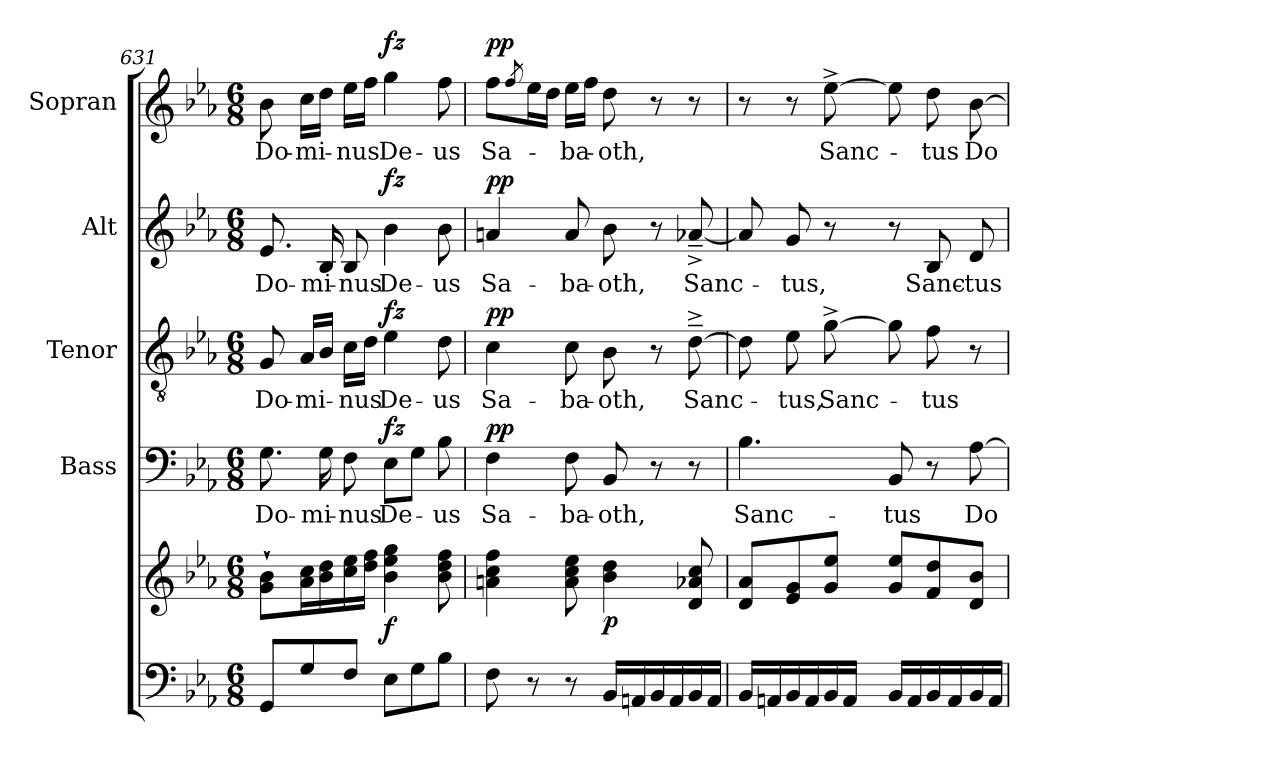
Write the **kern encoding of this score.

**kern	**kern	**dynam	**kern	**text	**dynam	**kern	**text	**dynam	**kern	**text	**dynam	**kern	**text	**dynam
*part5	*part5	*part5	*part4	*part4	*part4	*part3	*part3	*part3	*part2	*part2	*part2	*part1	*part1	*part1
*staff6	*staff5	*staff5/6	*staff4	*staff4	*staff4	*staff3	*staff3	*staff3	*staff2	*staff2	*staff2	*staff1	*staff1	*staff1
*	*	*	*I"Bass	*	*	*I"Tenor	*	*	*I"Alt	*	*	*I"Sopran	*	*
*	*	*	*I'B.	*	*	*I'T.	*	*	*I'A.	*	*	*I'S.	*	*
*clefF4	*clefG2	*	*clefF4	*	*	*clefGv2	*	*	*clefG2	*	*	*clefG2	*	*
*k[b-e-a-]	*k[b-e-a-]	*	*k[b-e-a-]	*	*	*k[b-e-a-]	*	*	*k[b-e-a-]	*	*	*k[b-e-a-]	*	*
*E-:	*E-:	*	*E-:	*	*	*E-:	*	*	*E-:	*	*	*E-:	*	*
*M6/8	*M6/8	*	*M6/8	*	*	*M6/8	*	*	*M6/8	*	*	*M6/8	*	*
=631	=631	=631	=631	=631	=631	=631	=631	=631	=631	=631	=631	=631	=631	=631
!	!	!	!	!LO:LY:b	!	!	!LO:LY:b	!	!	!LO:LY:b	!	!	!LO:LY:b	!
8GG/L	8g\`> 8b-\`>L	.	8.G\	Do-	.	8G/	Do-	.	8.e-/	Do-	.	8b-\	Do-	.
!	!	!	!	!	!	!	!LO:LY:b	!	!	!	!	!	!LO:LY:b	!
8G/	16a-\ 16cc\L	.	.	.	.	16A-/LL	-mi-	.	.	.	.	16cc\LL	-mi-	.
!	!	!	!	!LO:LY:b	!	!	!	!	!	!LO:LY:b	!	!	!	!
.	16b-\ 16dd\	.	16G\	-mi-	.	16B-/JJ	.	.	16B-/	-mi-	.	16dd\JJ	.	.
!	!	!	!	!LO:LY:b	!	!	!LO:LY:b	!	!	!LO:LY:b	!	!	!LO:LY:b	!
8F/J	16cc\ 16ee-\	.	8F\	-nus	.	16c\LL	-nus	.	8B-/	-nus	.	16ee-\LL	-nus	.
.	16dd\ 16ff\JJ	.	.	.	.	16d\JJ	.	.	.	.	.	16ff\JJ	.	.
!	!	!LO:DY:b	!	!LO:LY:b	!LO:DY:a	!	!LO:LY:b	!LO:DY:a	!	!LO:LY:b	!LO:DY:a	!	!LO:LY:b	!LO:DY:a
8E-\L	4b-\ 4ee-\ 4gg\	f	8E-\L	De-	fz	4e-\	De-	fz	4b-\	De-	fz	4gg\	De-	fz
8G\	.	.	8G\J	.	.	.	.	.	.	.	.	.	.	.
!	!	!	!	!LO:LY:b	!	!	!LO:LY:b	!	!	!LO:LY:b	!	!	!LO:LY:b	!
8B-\J	8b-\ 8dd\ 8ff\	.	8B-\	-us	.	8d\	-us	.	8b-\	-us	.	8ff\	-us	.
!!LO:LB:g=z
=632	=632	=632	=632	=632	=632	=632	=632	=632	=632	=632	=632	=632	=632	=632
!	!	!	!	!LO:LY:b	!LO:DY:a	!	!LO:LY:b	!LO:DY:a	!	!LO:LY:b	!LO:DY:a	!	!LO:LY:b	!LO:DY:a
8F\	4an\ 4cc\ 4ff\	.	4F\	Sa-	pp	4c\	Sa-	pp	4an/	Sa-	pp	8ff\L	Sa-	pp
.	.	.	.	.	.	.	.	.	.	.	.	8qff/	.	.
8r	.	.	.	.	.	.	.	.	.	.	.	16ee-\L	.	.
.	.	.	.	.	.	.	.	.	.	.	.	16dd\JJ	.	.
!	!	!	!	!LO:LY:b	!	!	!LO:LY:b	!	!	!LO:LY:b	!	!	!LO:LY:b	!
8r	8a\ 8cc\ 8ee-\	.	8F\	-ba-	.	8c\	-ba-	.	8a/	-ba-	.	16ee-\LL	-ba-	.
.	.	.	.	.	.	.	.	.	.	.	.	16ff\JJ	.	.
!	!	!LO:DY:b	!	!LO:LY:b	!	!	!LO:LY:b	!	!	!LO:LY:b	!	!	!LO:LY:b	!
16BB-/LL	4b-\ 4dd\	p	8BB-/	-oth,	.	8B-\	-oth,	.	8b-\	-oth,	.	8dd\	-oth,	.
16AAn/	.	.	.	.	.	.	.	.	.	.	.	.	.	.
16BB-/	.	.	8r	.	.	8r	.	.	8r	.	.	8r	.	.
16AA/	.	.	.	.	.	.	.	.	.	.	.	.	.	.
!	!	!	!	!	!	!	!LO:LY:b	!	!	!LO:LY:b	!	!	!	!
16BB-/	8d/ 8a-X/ 8cc/	.	8r	.	.	[8d^>~>\	Sanc-	.	[8a-X^<~</	Sanc-	.	8r	.	.
16AA/JJ	.	.	.	.	.	.	.	.	.	.	.	.	.	.
=633	=633	=633	=633	=633	=633	=633	=633	=633	=633	=633	=633	=633	=633	=633
!	!	!	!	!LO:LY:b	!	!	!	!	!	!	!	!	!	!
16BB-/LL	8d/ 8a-/L	.	4.B-\	Sanc-	.	8d\]	.	.	8a-/]	.	.	8r	.	.
16AAn/	.	.	.	.	.	.	.	.	.	.	.	.	.	.
!	!	!	!	!	!	!	!LO:LY:b	!	!	!LO:LY:b	!	!	!	!
16BB-/	8e-/ 8g/	.	.	.	.	8e-\	-tus,	.	8g/	-tus,	.	8r	.	.
16AA/	.	.	.	.	.	.	.	.	.	.	.	.	.	.
!	!	!	!	!	!	!	!LO:LY:b	!	!	!	!	!	!LO:LY:b	!
16BB-/	8g/ 8ee-/J	.	.	.	.	[8g^>\	Sanc-	.	8r	.	.	[8ee-^>\	Sanc-	.
16AA/JJ	.	.	.	.	.	.	.	.	.	.	.	.	.	.
!	!	!	!	!LO:LY:b	!	!	!	!	!	!	!	!	!	!
16BB-/LL	8g/ 8ee-/L	.	8BB-/	-tus	.	8g\]	.	.	8r	.	.	8ee-\]	.	.
16AA/	.	.	.	.	.	.	.	.	.	.	.	.	.	.
!	!	!	!	!	!	!	!LO:LY:b	!	!	!LO:LY:b	!	!	!LO:LY:b	!
16BB-/	8f/ 8dd/	.	8r	.	.	8f\	-tus	.	8B-/	Sanc-	.	8dd\	-tus	.
16AA/	.	.	.	.	.	.	.	.	.	.	.	.	.	.
!	!	!	!	!LO:LY:b	!	!	!	!	!	!LO:LY:b	!	!	!LO:LY:b	!
16BB-/	8d/ 8b-/J	.	[8A-\	Do-	.	8r	.	.	8d/	-tus	.	[8b-\	Do-	.
16AA/JJ	.	.	.	.	.	.	.	.	.	.	.	.	.	.
=	=	=	=	=	=	=	=	=	=	=	=	=	=	=
*-	*-	*-	*-	*-	*-	*-	*-	*-	*-	*-	*-	*-	*-	*-
